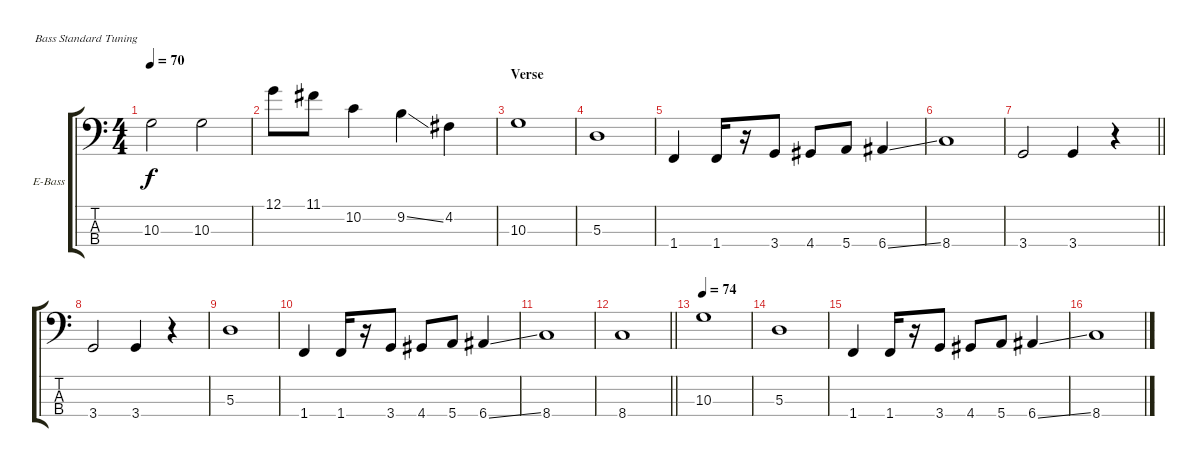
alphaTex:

\bracketExtendMode groupsimilarinstruments
\firstSystemTrackNameOrientation horizontal
\otherSystemsTrackNameOrientation horizontal
\track ("Waters" "E-Bass") {instrument electricbasspick}
\staff {score tabs}
\tuning (G2 D2 A1 E1)
\ts (4 4)
\tempo 70
\clef f4
\ks c
10.3.2{dy f instrument electricbasspick} 10.3.2 |
12.1.8 11.1.8 10.2.4 9.2{ss}.4 4.2.4 |
\section ("" "Verse")
10.3.1 |
5.3.1 |
1.4.4 1.4.16 r.16 3.4.8 4.4.8 5.4.8 6.4{ss}.4 |
8.4.1 |
\barLineRight lightlight
3.4.2 3.4.4 r.4 |
3.4.2 3.4.4 r.4 |
5.3.1 |
1.4.4 1.4.16 r.16 3.4.8 4.4.8 5.4.8 6.4{ss}.4 |
8.4.1 |
\barLineRight lightlight
8.4.1 |
\tempo 74
10.3.1 |
5.3.1 |
1.4.4 1.4.16 r.16 3.4.8 4.4.8 5.4.8 6.4{ss}.4 |
8.4.1
